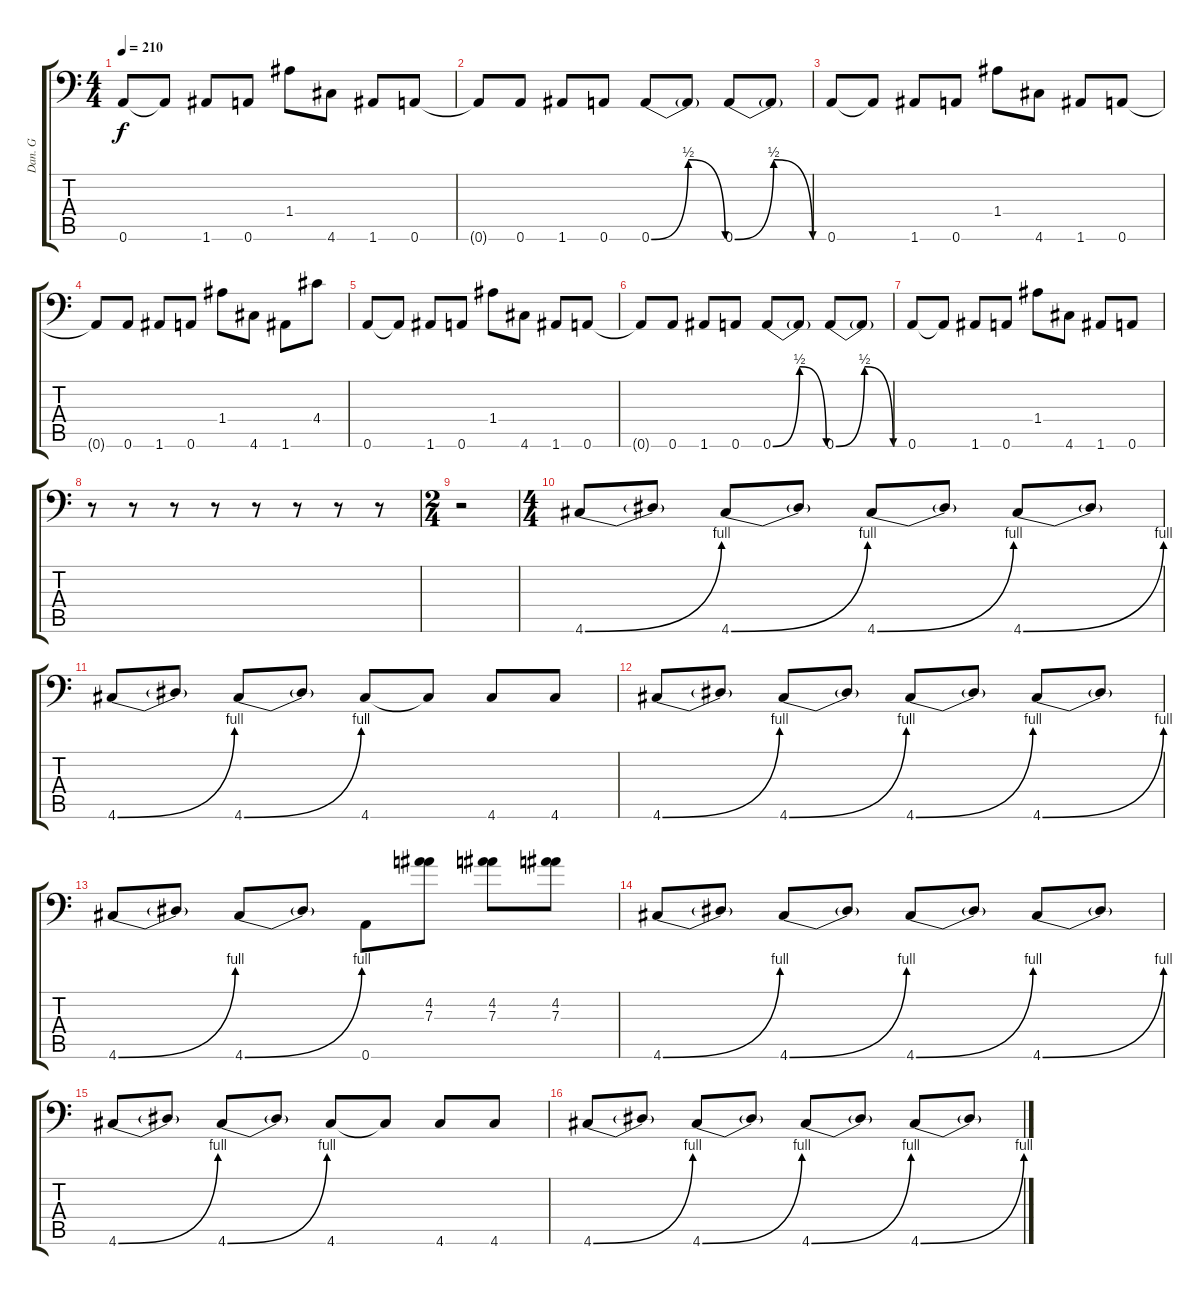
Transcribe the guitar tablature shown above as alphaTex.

\track ("Dan. G" "Dan. G") {instrument distortionguitar}
\staff {score tabs}
\tuning (B3 Gb3 D3 A2 E2 A1) {hide}
\ts (4 4)
\tempo 210
\clef f4
\ks c
0.6.8{dy f} 0.6{t}.8 1.6.8 0.6.8 1.4.8 4.6.8 1.6.8 0.6.8 |
0.6{t}.8 0.6.8 1.6.8 0.6.8 0.6{be (bendrelease 0 0 35 2 35 2 60 0)}.8 0.6{t}.8 0.6{be (bendrelease 0 0 36 2 36 2 60 0)}.8 0.6{t}.8 |
0.6.8 0.6{t}.8 1.6.8 0.6.8 1.4.8 4.6.8 1.6.8 0.6.8 |
0.6{t}.8 0.6.8 1.6.8 0.6.8 1.4.8 4.6.8 1.6.8 4.4.8 |
0.6.8 0.6{t}.8 1.6.8 0.6.8 1.4.8 4.6.8 1.6.8 0.6.8 |
0.6{t}.8 0.6.8 1.6.8 0.6.8 0.6{be (bendrelease 0 0 35 2 35 2 60 0)}.8 0.6{t}.8 0.6{be (bendrelease 0 0 36 2 36 2 60 0)}.8 0.6{t}.8 |
0.6.8 0.6{t}.8 1.6.8 0.6.8 1.4.8 4.6.8 1.6.8 0.6.8 |
r.8 r.8 r.8 r.8 r.8 r.8 r.8 r.8 |
\ts (2 4)
r.2 |
\ts (4 4)
4.6{be (bend 0 0 60 4)}.8 4.6{t}.8 4.6{be (bend 0 0 60 4)}.8 4.6{t}.8 4.6{be (bend 0 0 60 4)}.8 4.6{t}.8 4.6{be (bend 0 0 60 4)}.8 4.6{t}.8 |
4.6{be (bend 0 0 60 4)}.8 4.6{t}.8 4.6{be (bend 0 0 60 4)}.8 4.6{t}.8 4.6.8 4.6{t}.8 4.6.8 4.6.8 |
4.6{be (bend 0 0 60 4)}.8 4.6{t}.8 4.6{be (bend 0 0 60 4)}.8 4.6{t}.8 4.6{be (bend 0 0 60 4)}.8 4.6{t}.8 4.6{be (bend 0 0 60 4)}.8 4.6{t}.8 |
4.6{be (bend 0 0 60 4)}.8 4.6{t}.8 4.6{be (bend 0 0 60 4)}.8 4.6{t}.8 0.6.8 (4.2 7.3).8 (4.2 7.3).8 (4.2 7.3).8 |
4.6{be (bend 0 0 60 4)}.8 4.6{t}.8 4.6{be (bend 0 0 60 4)}.8 4.6{t}.8 4.6{be (bend 0 0 60 4)}.8 4.6{t}.8 4.6{be (bend 0 0 60 4)}.8 4.6{t}.8 |
4.6{be (bend 0 0 60 4)}.8 4.6{t}.8 4.6{be (bend 0 0 60 4)}.8 4.6{t}.8 4.6.8 4.6{t}.8 4.6.8 4.6.8 |
4.6{be (bend 0 0 60 4)}.8 4.6{t}.8 4.6{be (bend 0 0 60 4)}.8 4.6{t}.8 4.6{be (bend 0 0 60 4)}.8 4.6{t}.8 4.6{be (bend 0 0 60 4)}.8 4.6{t}.8
